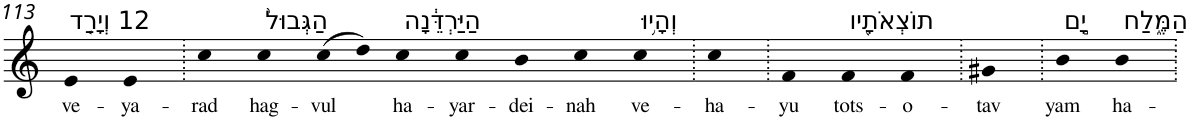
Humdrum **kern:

**kern	**text
*part1	*part1
*staff1	*staff1
*I"Piano	*
*I'Pno	*
!!LO:PB:g=z
*clefG2	*
*k[]	*
=113	=113
!LO:TX:a:t=12 וְיָרַ֤ד	!
!	!LO:LY:b
4e	ve-
!	!LO:LY:b
4e	-ya-
=114.	=114.
!	!LO:LY:b
4cc	-rad
!LO:TX:a:t=הַגְּבוּל֙	!
!	!LO:LY:b
4cc	hag-
!	!LO:LY:b
(>8cc	-vul
8dd)	.
!LO:TX:a:t=הַיַּרְדֵּ֔נָה	!
!	!LO:LY:b
4cc	ha-
!	!LO:LY:b
4cc	-yar-
!	!LO:LY:b
4b	-dei-
!	!LO:LY:b
4cc	-nah
!LO:TX:a:t=וְהָי֥וּ	!
!	!LO:LY:b
4cc	ve-
=115.	=115.
!	!LO:LY:b
4cc	-ha-
=116.	=116.
!	!LO:LY:b
4f	-yu
!LO:TX:a:t=תוֹצְאֹתָ֖יו	!
!	!LO:LY:b
4f	tots-
!	!LO:LY:b
4f	-o-
=117.	=117.
!	!LO:LY:b
4g#X	-tav
=118.	=118.
!LO:TX:a:t=יָ֣ם	!
!	!LO:LY:b
4b	yam
!LO:TX:a:t=הַמֶּ֑לַח	!
!	!LO:LY:b
4b	ha-
=.	=.
*-	*-
